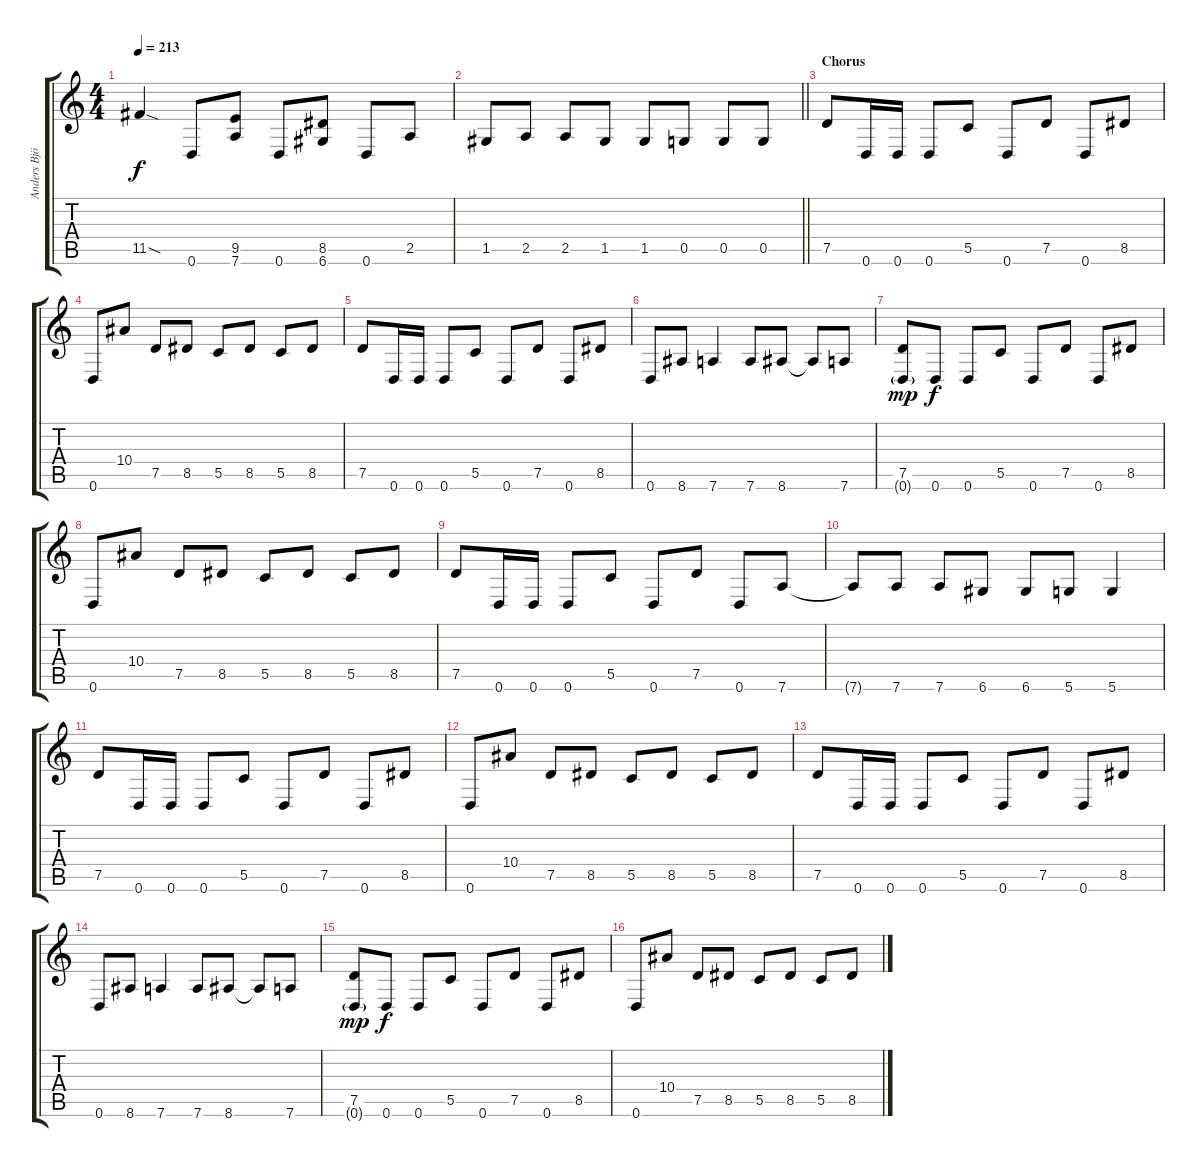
\track ("Anders Björler" "Anders Bjö") {instrument distortionguitar}
\staff {score tabs}
\tuning (D4 A3 F3 C3 G2 D2) {hide}
\ts (4 4)
\tempo 213
\clef g2
\ks c
11.5{sod}.4{dy f} 0.6.8 (9.5 7.6).8 0.6.8 (8.5 6.6).8 0.6.8 2.5.8 |
\barLineRight lightlight
1.5.8 2.5.8 2.5.8 1.5.8 1.5.8 0.5.8 0.5.8 0.5.8 |
\section ("" "Chorus")
7.5.8 0.6.16 0.6.16 0.6.8 5.5.8 0.6.8 7.5.8 0.6.8 8.5.8 |
0.6.8 10.4.8 7.5.8 8.5.8 5.5.8 8.5.8 5.5.8 8.5.8 |
7.5.8 0.6.16 0.6.16 0.6.8 5.5.8 0.6.8 7.5.8 0.6.8 8.5.8 |
0.6.8 8.6.8 7.6.4 7.6.8 8.6.8 8.6{t}.8 7.6.8 |
(7.5 0.6{g}).8{dy mp} 0.6.8{dy f} 0.6.8 5.5.8 0.6.8 7.5.8 0.6.8 8.5.8 |
0.6.8 10.4.8 7.5.8 8.5.8 5.5.8 8.5.8 5.5.8 8.5.8 |
7.5.8 0.6.16 0.6.16 0.6.8 5.5.8 0.6.8 7.5.8 0.6.8 7.6.8 |
7.6{t}.8 7.6.8 7.6.8 6.6.8 6.6.8 5.6.8 5.6.4 |
7.5.8 0.6.16 0.6.16 0.6.8 5.5.8 0.6.8 7.5.8 0.6.8 8.5.8 |
0.6.8 10.4.8 7.5.8 8.5.8 5.5.8 8.5.8 5.5.8 8.5.8 |
7.5.8 0.6.16 0.6.16 0.6.8 5.5.8 0.6.8 7.5.8 0.6.8 8.5.8 |
0.6.8 8.6.8 7.6.4 7.6.8 8.6.8 8.6{t}.8 7.6.8 |
(7.5 0.6{g}).8{dy mp} 0.6.8{dy f} 0.6.8 5.5.8 0.6.8 7.5.8 0.6.8 8.5.8 |
0.6.8 10.4.8 7.5.8 8.5.8 5.5.8 8.5.8 5.5.8 8.5.8
